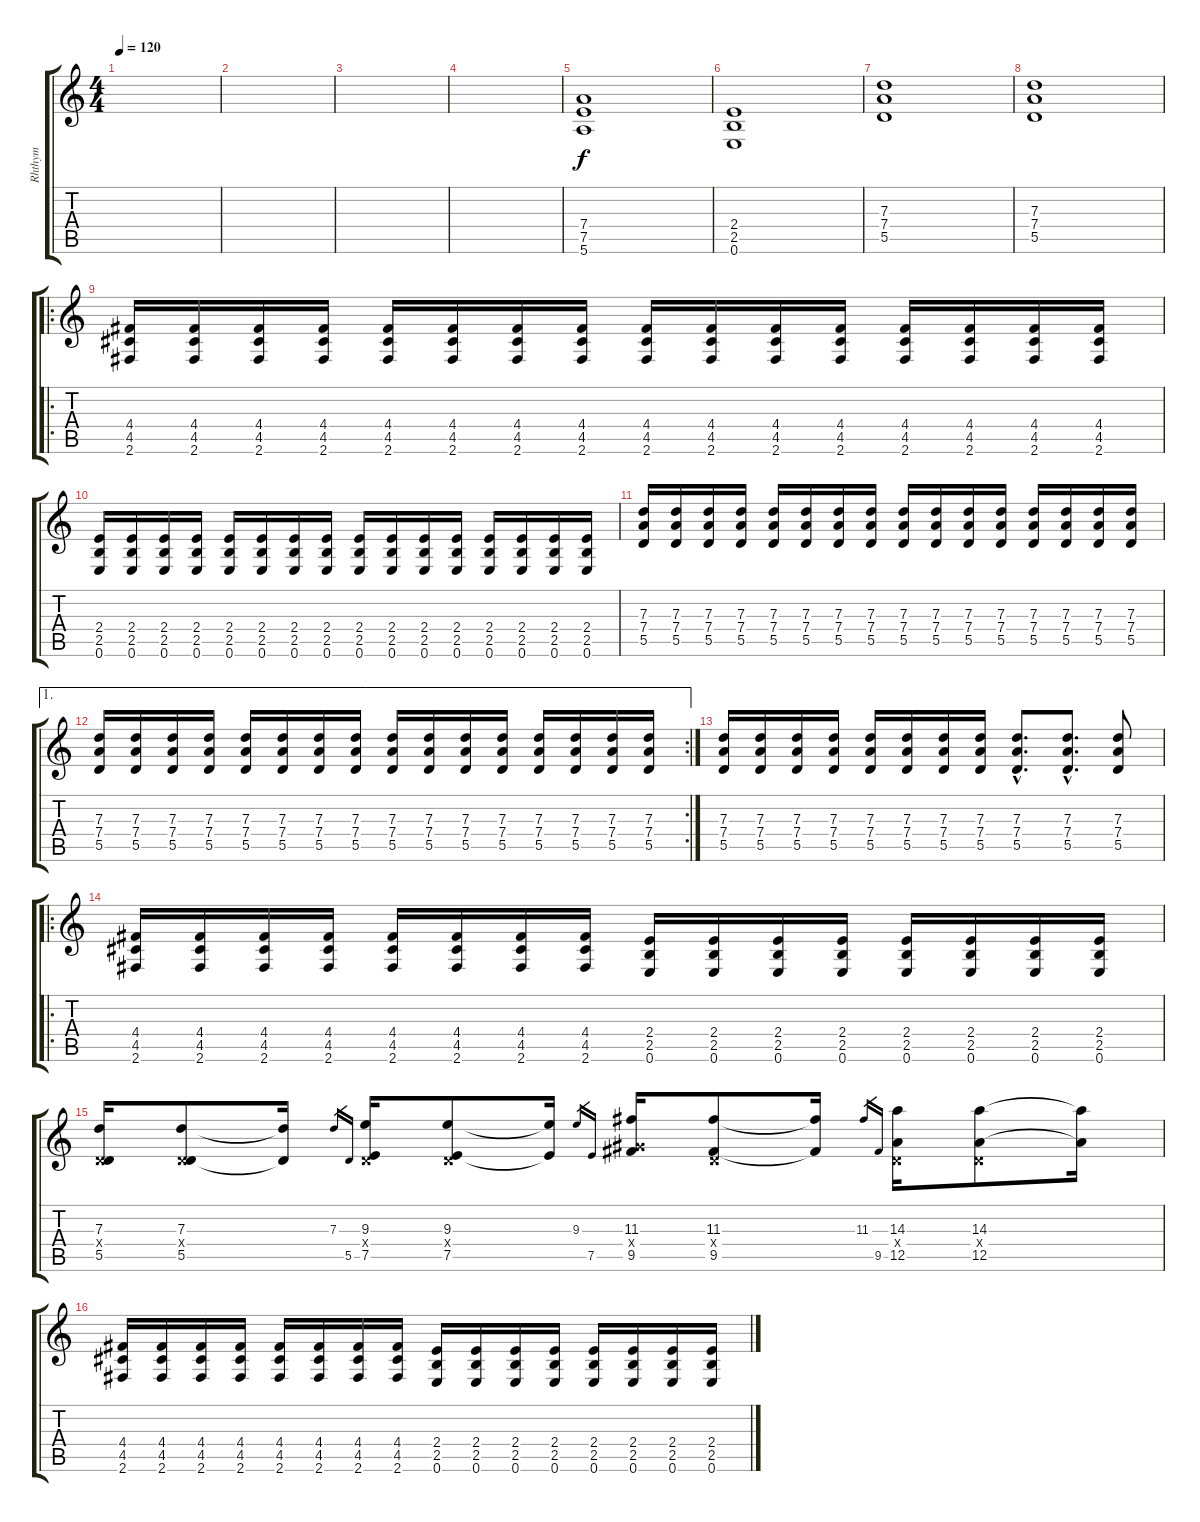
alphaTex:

\track ("Rhthym" "Rhthym") {instrument distortionguitar}
\staff {score tabs}
\tuning (E4 B3 G3 D3 A2 E2) {hide}
\ts (4 4)
\tempo 120
\clef g2
\ks c
|
|
|
|
(7.4 7.5 5.6).1 |
(2.4 2.5 0.6).1 |
(7.3 7.4 5.5).1 |
(7.3 7.4 5.5).1 |
\ro
(4.4 4.5 2.6).16 (4.4 4.5 2.6).16 (4.4 4.5 2.6).16 (4.4 4.5 2.6).16 (4.4 4.5 2.6).16 (4.4 4.5 2.6).16 (4.4 4.5 2.6).16 (4.4 4.5 2.6).16 (4.4 4.5 2.6).16 (4.4 4.5 2.6).16 (4.4 4.5 2.6).16 (4.4 4.5 2.6).16 (4.4 4.5 2.6).16 (4.4 4.5 2.6).16 (4.4 4.5 2.6).16 (4.4 4.5 2.6).16 |
(2.4 2.5 0.6).16 (2.4 2.5 0.6).16 (2.4 2.5 0.6).16 (2.4 2.5 0.6).16 (2.4 2.5 0.6).16 (2.4 2.5 0.6).16 (2.4 2.5 0.6).16 (2.4 2.5 0.6).16 (2.4 2.5 0.6).16 (2.4 2.5 0.6).16 (2.4 2.5 0.6).16 (2.4 2.5 0.6).16 (2.4 2.5 0.6).16 (2.4 2.5 0.6).16 (2.4 2.5 0.6).16 (2.4 2.5 0.6).16 |
(7.3 7.4 5.5).16 (7.3 7.4 5.5).16 (7.3 7.4 5.5).16 (7.3 7.4 5.5).16 (7.3 7.4 5.5).16 (7.3 7.4 5.5).16 (7.3 7.4 5.5).16 (7.3 7.4 5.5).16 (7.3 7.4 5.5).16 (7.3 7.4 5.5).16 (7.3 7.4 5.5).16 (7.3 7.4 5.5).16 (7.3 7.4 5.5).16 (7.3 7.4 5.5).16 (7.3 7.4 5.5).16 (7.3 7.4 5.5).16 |
\ae 1
\rc 2
(7.3 7.4 5.5).16 (7.3 7.4 5.5).16 (7.3 7.4 5.5).16 (7.3 7.4 5.5).16 (7.3 7.4 5.5).16 (7.3 7.4 5.5).16 (7.3 7.4 5.5).16 (7.3 7.4 5.5).16 (7.3 7.4 5.5).16 (7.3 7.4 5.5).16 (7.3 7.4 5.5).16 (7.3 7.4 5.5).16 (7.3 7.4 5.5).16 (7.3 7.4 5.5).16 (7.3 7.4 5.5).16 (7.3 7.4 5.5).16 |
(7.3 7.4 5.5).16 (7.3 7.4 5.5).16 (7.3 7.4 5.5).16 (7.3 7.4 5.5).16 (7.3 7.4 5.5).16 (7.3 7.4 5.5).16 (7.3 7.4 5.5).16 (7.3 7.4 5.5).16 (7.3{hac} 7.4{hac} 5.5{hac}).8{d} (7.3{hac} 7.4{hac} 5.5{hac}).8{d} (7.3 7.4 5.5).8 |
\ro
(4.4 4.5 2.6).16 (4.4 4.5 2.6).16 (4.4 4.5 2.6).16 (4.4 4.5 2.6).16 (4.4 4.5 2.6).16 (4.4 4.5 2.6).16 (4.4 4.5 2.6).16 (4.4 4.5 2.6).16 (2.4 2.5 0.6).16 (2.4 2.5 0.6).16 (2.4 2.5 0.6).16 (2.4 2.5 0.6).16 (2.4 2.5 0.6).16 (2.4 2.5 0.6).16 (2.4 2.5 0.6).16 (2.4 2.5 0.6).16 |
(7.3 0.4{x} 5.5).16 (7.3 0.4{x} 5.5).8 (7.3{t} 5.5{t}).16 7.3.16{gr} 5.5.16{gr} (9.3 0.4{x} 7.5).16 (9.3 0.4{x} 7.5).8 (9.3{t} 7.5{t}).16 9.3.16{gr} 7.5.16{gr} (11.3 6.4{x} 9.5).16 (11.3 0.4{x} 9.5).8 (11.3{t} 9.5{t}).16 11.3.16{gr} 9.5.16{gr} (14.3 0.4{x} 12.5).16 (14.3 0.4{x} 12.5).8 (14.3{t} 12.5{t}).16 |
(4.4 4.5 2.6).16 (4.4 4.5 2.6).16 (4.4 4.5 2.6).16 (4.4 4.5 2.6).16 (4.4 4.5 2.6).16 (4.4 4.5 2.6).16 (4.4 4.5 2.6).16 (4.4 4.5 2.6).16 (2.4 2.5 0.6).16 (2.4 2.5 0.6).16 (2.4 2.5 0.6).16 (2.4 2.5 0.6).16 (2.4 2.5 0.6).16 (2.4 2.5 0.6).16 (2.4 2.5 0.6).16 (2.4 2.5 0.6).16
